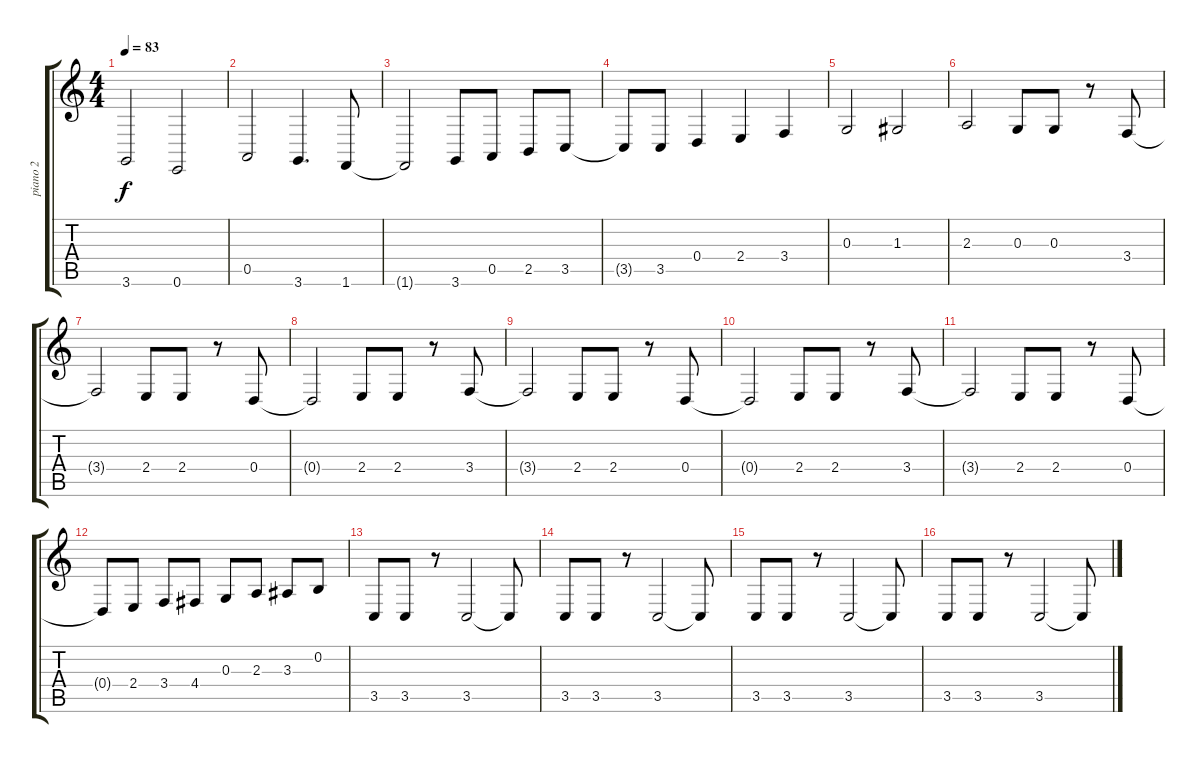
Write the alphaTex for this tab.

\track ("piano 2" "piano 2") {instrument acousticgrandpiano}
\staff {score tabs}
\tuning (E4 B3 G3 D3 A2 E2) {hide}
\ts (4 4)
\tempo 83
\clef g2
\ks c
3.6.2{dy f} 0.6.2 |
0.5.2 3.6.4{d} 1.6.8 |
1.6{t}.2 3.6.8 0.5.8 2.5.8 3.5.8 |
3.5{t}.8 3.5.8 0.4.4 2.4.4 3.4.4 |
0.3.2 1.3.2 |
2.3.2 0.3.8 0.3.8 r.8 3.4.8 |
3.4{t}.2 2.4.8 2.4.8 r.8 0.4.8 |
0.4{t}.2 2.4.8 2.4.8 r.8 3.4.8 |
3.4{t}.2 2.4.8 2.4.8 r.8 0.4.8 |
0.4{t}.2 2.4.8 2.4.8 r.8 3.4.8 |
3.4{t}.2 2.4.8 2.4.8 r.8 0.4.8 |
0.4{t}.8 2.4.8 3.4.8 4.4.8 0.3.8 2.3.8 3.3.8 0.2.8 |
3.5.8 3.5.8 r.8 3.5.2 3.5{t}.8 |
3.5.8 3.5.8 r.8 3.5.2 3.5{t}.8 |
3.5.8 3.5.8 r.8 3.5.2 3.5{t}.8 |
3.5.8 3.5.8 r.8 3.5.2 3.5{t}.8
